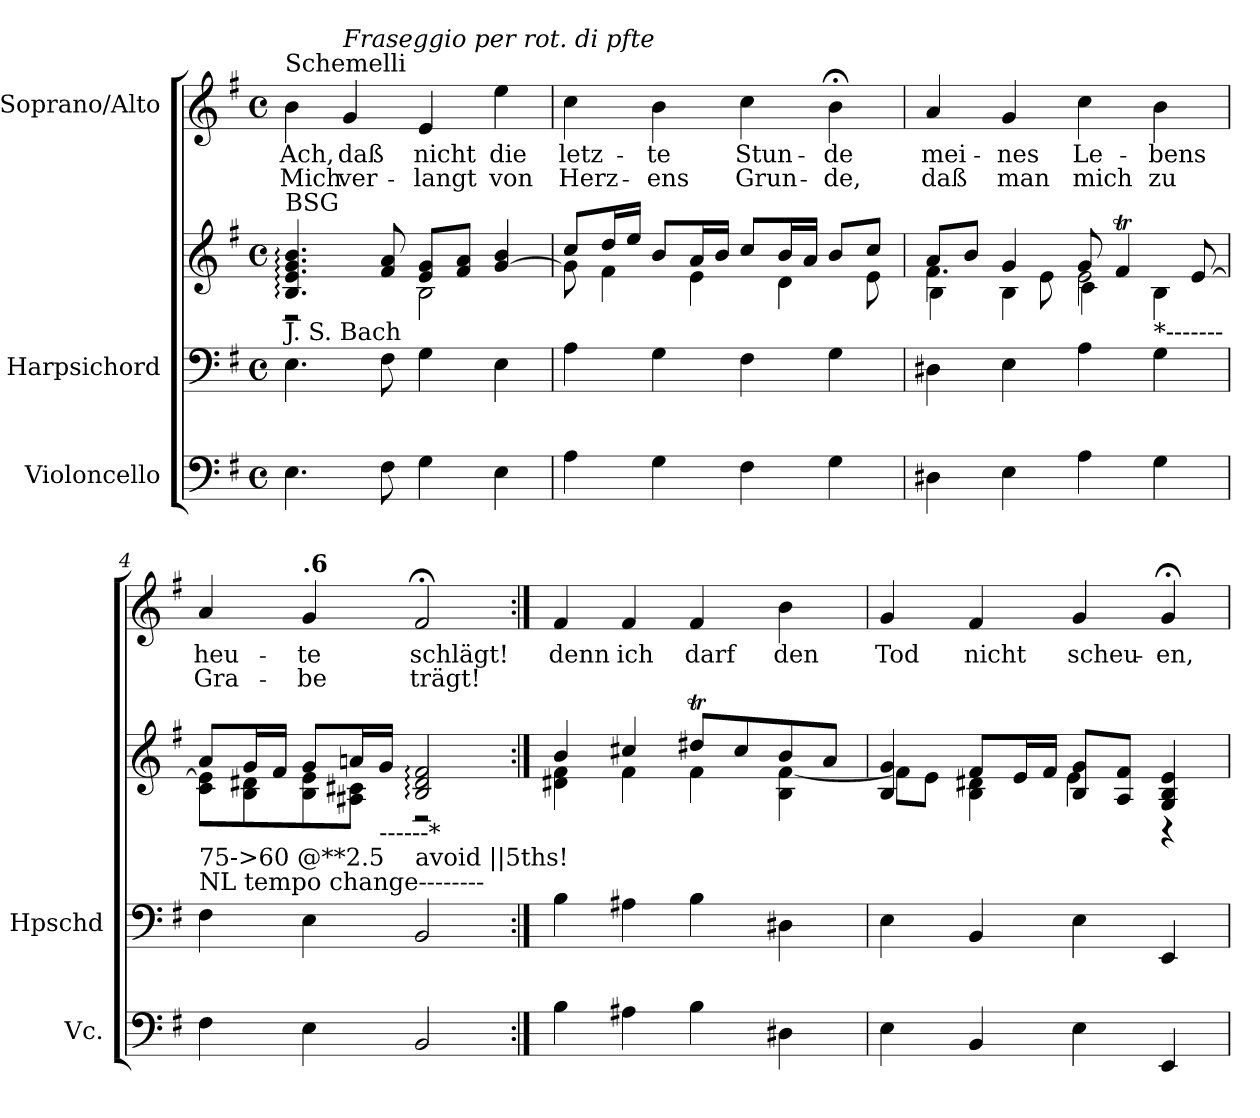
**kern	**kern	**kern	**kern	**text	**text
*part3	*part2	*part2	*part1	*part1	*part1
*staff4	*staff3	*staff2	*staff1	*staff1	*staff1
*I"Violoncello	*I"Harpsichord	*	*I"Soprano/Alto	*	*
*I'Vc.	*I'Hpschd	*	*	*	*
*clefF4	*clefF4	*clefG2	*clefG2	*	*
*k[f#]	*k[f#]	*k[f#]	*k[f#]	*	*
*M4/4	*M4/4	*M4/4	*M4/4	*	*
*met(c)	*met(c)	*met(c)	*met(c)	*	*
*MM75	*MM75	*MM75	*MM75	*	*
=1	=1	=1	=1	=1	=1
*	*	*^	*	*	*
!	!	!	!	!LO:TX:a:t=Schemelli	!	!
!	!	!LO:TX:a:t=BSG	!	!	!	!
!	!LO:TX:a:t=J. S. Bach	!	!	!	!	!
!	!	!	!	!	!LO:LY:b	!LO:LY:b
4.E\	4.E\	4.B/: 4.e/: 4.g/: 4.b/:	2r	4b\	Ach,	Mich
!	!	!	!	!LO:TX:a:i:t=Fraseggio per rot. di pfte	!	!
!	!	!	!	!	!LO:LY:b	!LO:LY:b
.	.	.	.	4g/	daß	ver-
8F#\	8F#\	8f#/ 8a/	.	.	.	.
!	!	!	!	!	!LO:LY:b	!LO:LY:b
4G\	4G\	8e/ 8g/L	2B\	4e/	nicht	-langt
.	.	8f#/ 8a/J	.	.	.	.
!	!	!	!	!	!LO:LY:b	!LO:LY:b
4E\	4E\	[4g/ 4b/	.	4ee\	die	von
=2	=2	=2	=2	=2	=2	=2
!	!	!	!	!	!LO:LY:b	!LO:LY:b
4A\	4A\	8cc/L	8g\]	4cc\	letz-	Herz-
.	.	16dd/L	4f#\	.	.	.
.	.	16ee/JJ	.	.	.	.
!	!	!	!	!	!LO:LY:b	!LO:LY:b
4G\	4G\	8b/L	.	4b\	-te	-ens
.	.	16a/L	4e\	.	.	.
.	.	16b/JJ	.	.	.	.
!	!	!	!	!	!LO:LY:b	!LO:LY:b
4F#\	4F#\	8cc/L	.	4cc\	Stun-	Grun-
.	.	16b/L	4d\	.	.	.
.	.	16a/JJ	.	.	.	.
!	!	!	!	!	!LO:LY:b	!LO:LY:b
4G\	4G\	8b/L	.	4b;<\	-de	-de,
.	.	8cc/J	8e\	.	.	.
=3	=3	=3	=3	=3	=3	=3
*	*	*	*^	*	*	*
!	!	!	!	!	!	!LO:LY:b	!LO:LY:b
4D#X\	4D#X\	8a/L	4.f#\	4B\	4a/	mei-	daß
.	.	8b/J	.	.	.	.	.
!	!	!	!	!	!	!LO:LY:b	!LO:LY:b
4E\	4E\	4g/	.	4B\	4g/	-nes	man
.	.	.	8e\	.	.	.	.
!	!	!	!	!	!	!LO:LY:b	!LO:LY:b
4A\	4A\	8g/	2e\	4c\	4cc\	Le-	mich
.	.	4f#t/	.	.	.	.	.
*	*	*	*	*	*MM75	*	*
!	!LO:TX:a:t=*-------	!	!	!	!	!	!
!	!	!	!	!	!	!LO:LY:b	!LO:LY:b
4G\	4G\	.	.	4B\	4b\	-bens	zu
.	.	[8e/	.	.	.	.	.
*	*	*v	*v	*v	*	*	*
=4	=4	=4	=4	=4	=4
*	*	*	*MM74	*	*
*	*	*^	*	*	*
!	!LO:TX:a:t=NL tempo change--------	!	!	!	!	!
!	!LO:TX:a:t=75->60 @**2.5	!	!	!	!	!
!	!	!	!	!	!LO:LY:b	!LO:LY:b
4F#\	4F#\	8a/L	8c\ 8e\]L	4a/	heu-	Gra-
.	.	16g/L	8B\ 8d#X\	.	.	.
.	.	16f#/JJ	.	.	.	.
*	*	*	*	*MM69	*	*
!	!	!	!	!LO:TX:a:B:t=.6	!	!
!	!	!	!	!	!LO:LY:b	!LO:LY:b
4E\	4E\	8g/L	8B\ 8e\	4g/	-te	-be
.	.	16an/L	8A#X\ 8c#X\J	.	.	.
!	!	!LO:TX:b:t=------*	!	!	!	!
.	.	16g/JJ	.	.	.	.
*	*	*	*	*MM75	*	*
!	!	!LO:TX:b:t=avoid ||5ths!	!	!	!	!
!	!	!	!	!	!LO:LY:b	!LO:LY:b
2BB/	2BB/	2B/: 2d#/: 2f#/:	2r	2f#;</	schlägt!	trägt!
!!LO:LB:g=z
=5:|!	=5:|!	=5:|!	=5:|!	=5:|!	=5:|!	=5:|!
*	*	*	*	*MM75	*	*
!	!	!	!	!	!LO:LY:b	!
4B\	4B\	4b/	4d#X\ 4f#\	4f#/	denn	.
!	!	!	!	!	!LO:LY:b	!
4A#X\	4A#X\	4cc#X/	4f#\	4f#/	ich	.
!	!	!	!	!	!LO:LY:b	!
4B\	4B\	8dd#Xt/L	4f#\	4f#/	darf	.
.	.	8cc#/	.	.	.	.
!	!	!	!	!	!LO:LY:b	!
4D#X\	4D#X\	8b/	4B\ [4f#\	4b\	den	.
.	.	8a/J	.	.	.	.
=6	=6	=6	=6	=6	=6	=6
!	!	!	!	!	!LO:LY:b	!
4E\	4E\	4B/ 4g/	8f#\L]	4g/	Tod	.
.	.	.	8e\J	.	.	.
!	!	!	!	!	!LO:LY:b	!
4BB/	4BB/	8f#/L	4B\ 4d#X\	4f#/	nicht	.
.	.	16e/L	.	.	.	.
.	.	16f#/JJ	.	.	.	.
!	!	!	!	!	!LO:LY:b	!
4E\	4E\	8B/ 8g/L	4e\	4g/	scheu-	.
.	.	8A/ 8f#/J	.	.	.	.
!	!	!	!	!	!LO:LY:b	!
4EE/	4EE/	4G/ 4B/ 4e/	4r	4g;</	-en,	.
*	*	*v	*v	*	*	*
=	=	=	=	=	=
*-	*-	*-	*-	*-	*-
